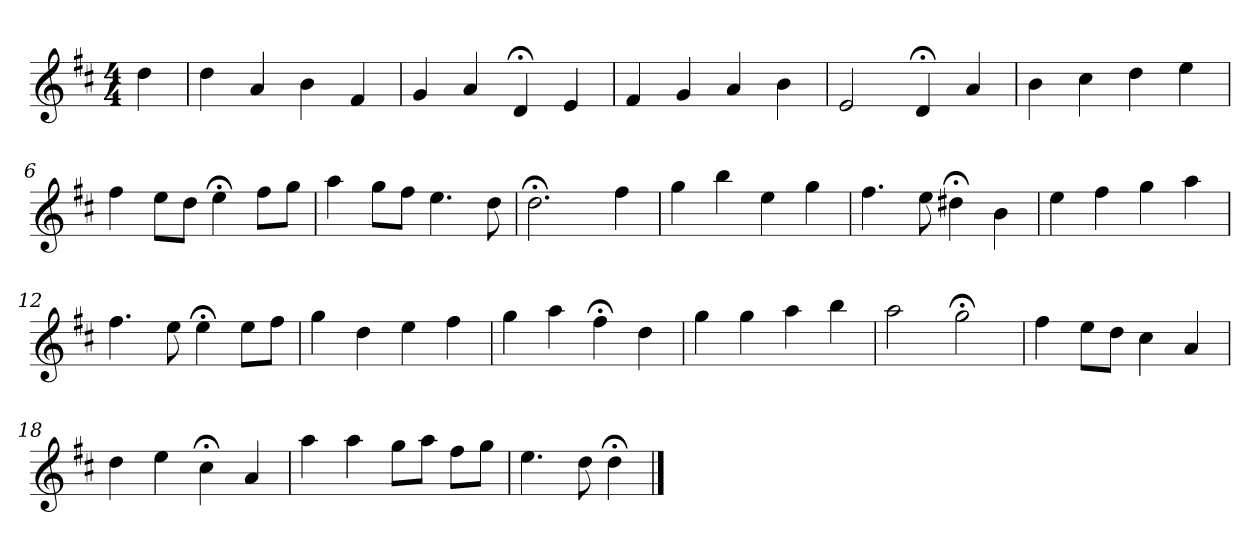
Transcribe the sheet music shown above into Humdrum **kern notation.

**kern
*part1
*staff1
*k[f#c#]
*D:
*M4/4
*MM120
=
4dd
=1
4dd
4a
4b
4f#
=2
4g
4a
4d;<
4e
=3
4f#
4g
4a
4b
=4
2e
4d;<
4a
=5
4b
4cc#
4dd
4ee
=6
4ff#
8eeL
8ddJ
4ee;<
8ff#L
8ggJ
=7
4aa
8ggL
8ff#J
4.ee
8dd
=8
2.dd;<
4ff#
=9
4gg
4bb
4ee
4gg
=10
4.ff#
8ee
4dd#X;<
4b
=11
4ee
4ff#
4gg
4aa
=12
4.ff#
8ee
4ee;<
8eeL
8ff#J
=13
4gg
4dd
4ee
4ff#
=14
4gg
4aa
4ff#;<
4dd
=15
4gg
4gg
4aa
4bb
=16
2aa
2gg;<
=17
4ff#
8eeL
8ddJ
4cc#
4a
=18
4dd
4ee
4cc#;<
4a
=19
4aa
4aa
8ggL
8aaJ
8ff#L
8ggJ
=20
4.ee
8dd
4dd;<
==
*-
